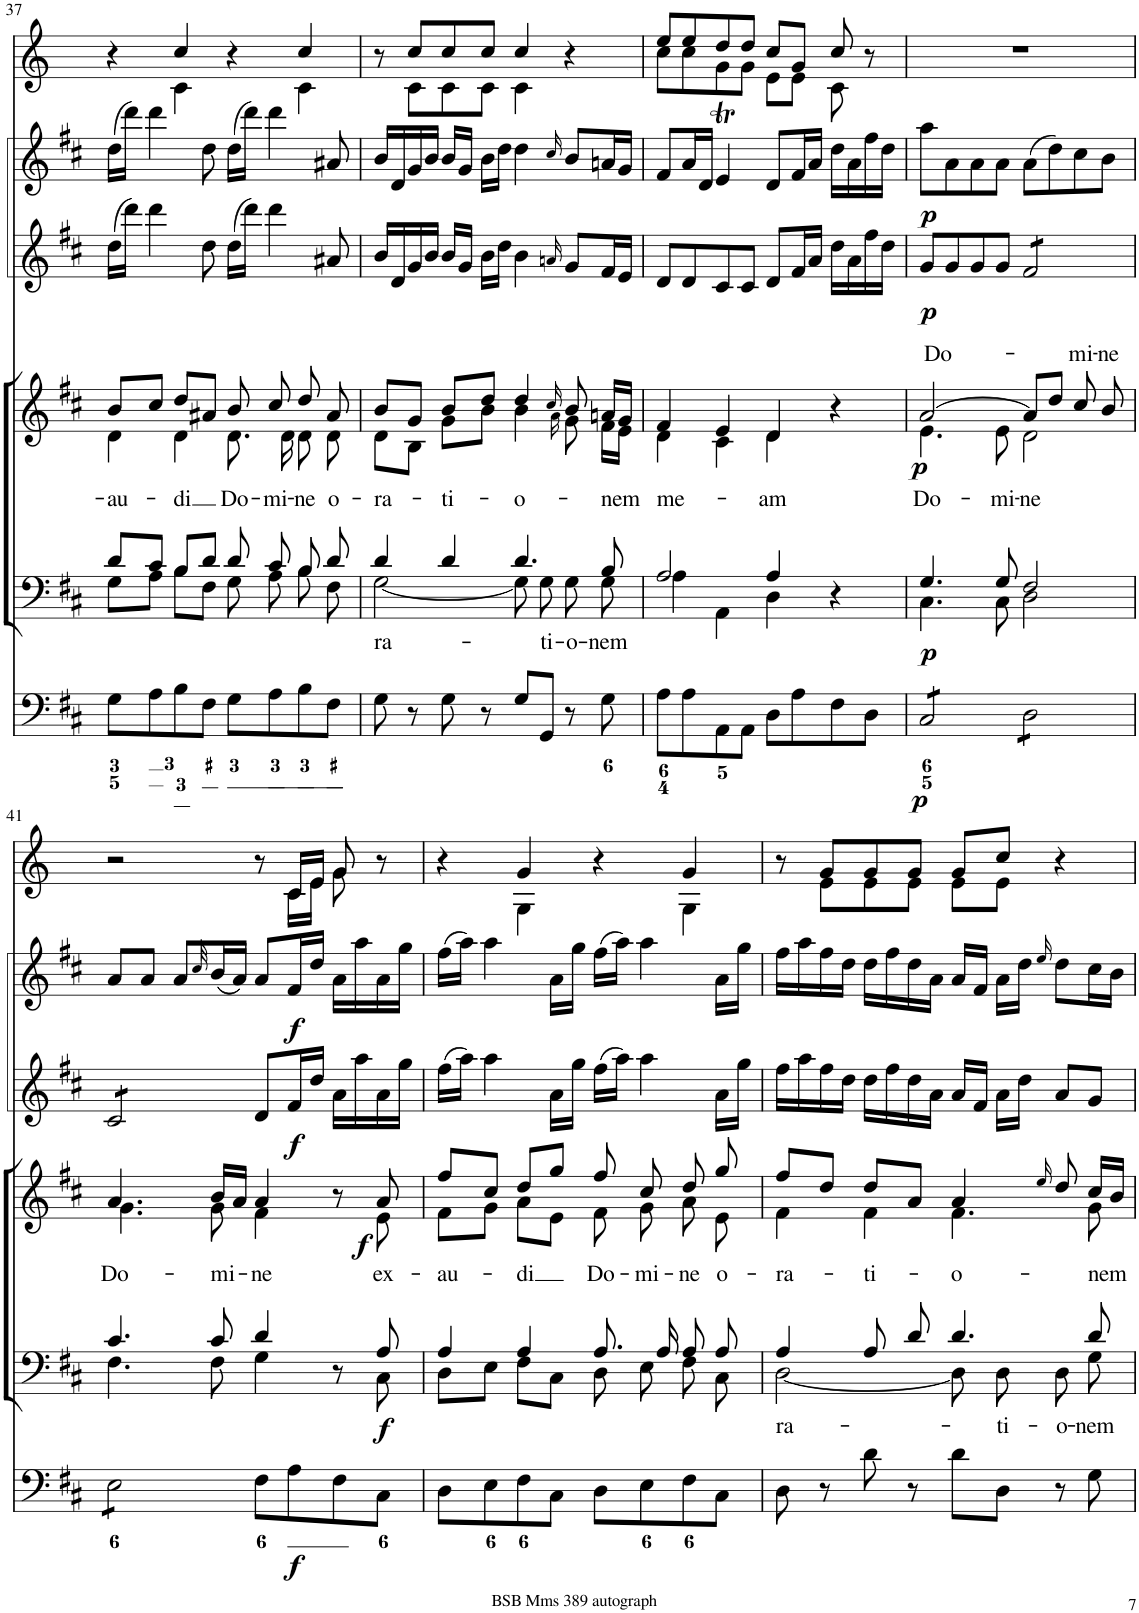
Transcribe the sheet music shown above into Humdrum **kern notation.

**kern	**dynam	**kern	**text	**dynam	**kern	**text	**dynam	**kern	**dynam	**kern	**dynam	**kern
*part6	*part6	*part5	*part5	*part5	*part4	*part4	*part4	*part3	*part3	*part2	*part2	*part1
*staff6	*staff6	*staff5	*staff5	*staff5	*staff4	*staff4	*staff4	*staff3	*staff3	*staff2	*staff2	*staff1
*I"Organ	*	*I"Voice	*	*	*I"Voice	*	*	*I"Violin	*	*I"Violini	*	*I"Clarini in D
*	*	*	*	*	*	*	*	*I'Vln	*	*I'Vln	*	*
!!LO:PB:g=z
*clefF4	*	*clefF4	*	*	*clefG2	*	*	*clefG2	*	*clefG2	*	*clefG2
*	*	*	*	*	*	*	*	*	*	*	*	*Trd-1c-2
*k[f#c#]	*	*k[f#c#]	*	*	*k[f#c#]	*	*	*k[f#c#]	*	*k[f#c#]	*	*k[]
*M4/4	*	*M4/4	*	*	*M4/4	*	*	*M4/4	*	*M4/4	*	*M4/4
*met(c)	*	*met(c)	*	*	*met(c)	*	*	*met(c)	*	*met(c)	*	*met(c)
=37	=37	=37	=37	=37	=37	=37	=37	=37	=37	=37	=37	=37
*	*	*^	*	*	*	*	*	*	*	*	*	*
!	!	!	!	!	!	!	!LO:LY:b	!	!	!	!	!	!
*	*	*	*	*	*	*^	*	*	*	*	*	*	*^
8G\L	.	8d/L	8G\L	.	.	8b/L	4d\	-au-	.	(16dd\LL	.	(16dd\LL	.	4r	4ryy
.	.	.	.	.	.	.	.	.	.	16ddd\JJ)	.	16ddd\JJ)	.	.	.
8A\	.	8c#/J	8A\J	.	.	8cc#/J	.	.	.	4ddd\	.	4ddd\	.	.	.
!	!	!	!	!	!	!	!	!LO:LY:b	!	!	!	!	!	!	!
8B\	.	8B/L	8B\L	.	.	8dd/L	4d\	-di	.	.	.	.	.	4cc/	4c\
8F#\J	.	8d/J	8F#\J	.	.	8a#X/J	.	.	.	8dd\	.	8dd\	.	.	.
!	!	!	!	!	!	!	!	!LO:LY:b	!	!	!	!	!	!	!
8G\L	.	8d/	8G\	.	.	8b/	8.d\	Do-	.	(16dd\LL	.	(16dd\LL	.	4r	4ryy
.	.	.	.	.	.	.	.	.	.	16ddd\JJ)	.	16ddd\JJ)	.	.	.
!	!	!	!	!	!	!	!	!LO:LY:b	!	!	!	!	!	!	!
8A\	.	8c#/	8A\	.	.	8cc#/	.	-mi-	.	4ddd\	.	4ddd\	.	.	.
.	.	.	.	.	.	.	16d\	.	.	.	.	.	.	.	.
!	!	!	!	!	!	!	!	!LO:LY:b	!	!	!	!	!	!	!
8B\	.	8B/	8B\	.	.	8dd/	8d\	-ne	.	.	.	.	.	4cc/	4c\
!	!	!	!	!	!	!	!	!LO:LY:b	!	!	!	!	!	!	!
8F#\J	.	8d/	8F#\	.	.	8a#/	8d\	o-	.	8a#X/	.	8a#X/	.	.	.
=38	=38	=38	=38	=38	=38	=38	=38	=38	=38	=38	=38	=38	=38	=38	=38
!	!	!	!	!LO:LY:b	!	!	!	!LO:LY:b	!	!	!	!	!	!	!
8G\	.	4d/	[2G\	ra-	.	8b/L	8d\L	-ra-	.	16b/LL	.	16b/LL	.	8r	8ryy
.	.	.	.	.	.	.	.	.	.	16d/	.	16d/	.	.	.
8r	.	.	.	.	.	8g/J	8B\J	.	.	16g/	.	16g/	.	8cc/L	8c\L
.	.	.	.	.	.	.	.	.	.	16b/JJ	.	16b/JJ	.	.	.
!	!	!	!	!	!	!	!	!LO:LY:b	!	!	!	!	!	!	!
8G\	.	4d/	.	.	.	8b/L	8g\L	-ti-	.	16b/LL	.	16b/LL	.	8cc/	8c\
.	.	.	.	.	.	.	.	.	.	16g/JJ	.	16g/JJ	.	.	.
8r	.	.	.	.	.	8dd/J	8b\J	.	.	16b\LL	.	16b\LL	.	8cc/J	8c\J
.	.	.	.	.	.	.	.	.	.	16dd\JJ	.	16dd\JJ	.	.	.
!	!	!	!	!	!	!	!	!LO:LY:b	!	!	!	!	!	!	!
8G/L	.	4.d/	8G\]	.	.	4dd/	4b\	-o-	.	4b\	.	4dd\	.	4cc/	4c\
!	!	!	!	!LO:LY:b	!	!	!	!	!	!	!	!	!	!	!
8GG/J	.	.	8G\	-ti-	.	.	.	.	.	.	.	.	.	.	.
.	.	.	.	.	.	16qcc#/	16qa\	.	.	16qan/	.	16qcc#/	.	.	.
!	!	!	!	!LO:LY:b	!	!	!	!	!	!	!	!	!	!	!
8r	.	.	8G\	-o-	.	8b/	8g\	.	.	8g/L	.	8b/L	.	4r	4ryy
!	!	!	!	!LO:LY:b	!	!	!	!LO:LY:b	!	!	!	!	!	!	!
8G\	.	8B/	8G\	-nem	.	16an/LL	16f#\LL	-nem	.	16f#/L	.	16an/L	.	.	.
.	.	.	.	.	.	16g/JJ	16e\JJ	.	.	16e/JJ	.	16g/JJ	.	.	.
=39	=39	=39	=39	=39	=39	=39	=39	=39	=39	=39	=39	=39	=39	=39	=39
!	!	!	!	!	!	!	!	!LO:LY:b	!	!	!	!	!	!	!
8A\L	.	2A/	4A\	.	.	4f#/	4d\	me-	.	8d/L	.	8f#/L	.	8ee/L	8cc\L
8A\	.	.	.	.	.	.	.	.	.	8d/	.	16a/L	.	8ee/	8cc\
.	.	.	.	.	.	.	.	.	.	.	.	16d/JJ	.	.	.
8AA\	.	.	4AA\	.	.	4e/	4c#\	.	.	8c#/	.	4eT/	.	8dd/	8g\
8AA\J	.	.	.	.	.	.	.	.	.	8c#/J	.	.	.	8dd/J	8g\J
!	!	!	!	!	!	!	!	!LO:LY:b	!	!	!	!	!	!	!
8D\L	.	4A/	4D\	.	.	4d/	4d\	-am	.	8d/L	.	8d/L	.	8cc/L	8e\L
8A\	.	.	.	.	.	.	.	.	.	16f#/L	.	16f#/L	.	8g/J	8e\J
.	.	.	.	.	.	.	.	.	.	16a/JJ	.	16a/JJ	.	.	.
8F#\	.	4r	4ryy	.	.	4r	4ryy	.	.	16dd\LL	.	16dd\LL	.	8cc/	8c\
.	.	.	.	.	.	.	.	.	.	16a\	.	16a\	.	.	.
8D\J	.	.	.	.	.	.	.	.	.	16ff#\	.	16ff#\	.	8r	8ryy
.	.	.	.	.	.	.	.	.	.	16dd\JJ	.	16dd\JJ	.	.	.
*	*	*	*	*	*	*	*	*	*	*	*	*	*	*v	*v
=40	=40	=40	=40	=40	=40	=40	=40	=40	=40	=40	=40	=40	=40	=40
!	!	!	!	!	!	!	!	!LO:LY:a	!	!	!	!	!	!
!	!LO:DY:b	!	!	!	!LO:DY:b	!	!	!LO:LY:b	!LO:DY:b	!	!LO:DY:b	!	!LO:DY:b	!
*tremolo	*	*	*	*	*	*	*	*	*	*	*	*	*	*
8C#/L	p	4.G/	4.C#\	.	p	[2a/	4.e\	Do-	p	8g/L	p	8aa\L	p	1r
8C#/	.	.	.	.	.	.	.	.	.	8g/	.	8a\	.	.
8C#/	.	.	.	.	.	.	.	.	.	8g/	.	8a\	.	.
!	!	!	!	!	!	!	!	!LO:LY:b	!	!	!	!	!	!
8C#/J	.	8G/	8C#\	.	.	.	8e\	-mi-	.	8g/J	.	8a\J	.	.
!	!	!	!	!	!	!	!	!LO:LY:b	!	!	!	!	!	!
*	*	*	*	*	*	*	*	*	*	*tremolo	*	*	*	*
8D\L	.	2F#/	2D\	.	.	8a/L]	2d\	-ne	.	8f#/L	.	(8a\L	.	.
8D\	.	.	.	.	.	8dd/J	.	.	.	8f#/	.	8dd\)	.	.
!	!	!	!	!	!	!	!	!LO:LY:a	!	!	!	!	!	!
8D\	.	.	.	.	.	8cc#/	.	-mi-	.	8f#/	.	8cc#\	.	.
!	!	!	!	!	!	!	!	!LO:LY:a	!	!	!	!	!	!
8D\J	.	.	.	.	.	8b/	.	-ne	.	8f#/J	.	8b\J	.	.
!!LO:LB:g=z
=41	=41	=41	=41	=41	=41	=41	=41	=41	=41	=41	=41	=41	=41	=41
!	!	!	!	!	!	!	!	!LO:LY:b	!	!	!	!	!	!
*	*	*	*	*	*	*	*	*	*	*	*	*	*	*^
8E\L	.	4.c#/	4.F#\	.	.	4.a/	4.g\	Do-	.	8c#/L	.	8a/L	.	2r	8ryy
*	*	*	*	*	*	*	*	*	*	*	*	*	*	*v	*v
8E\	.	.	.	.	.	.	.	.	.	8c#/	.	8a/J	.	.
8E\	.	.	.	.	.	.	.	.	.	8c#/	.	8a/L	.	.
.	.	.	.	.	.	.	.	.	.	.	.	32qcc#/	.	.
!	!	!	!	!	!	!	!	!LO:LY:b	!	!	!	!	!	!
8E\J	.	8c#/	8F#\	.	.	16b/LL	8g\	-mi-	.	8c#/J	.	(16b/L	.	.
*	*	*	*	*	*	*	*	*	*	*Xtremolo	*	*	*	*
*Xtremolo	*	*	*	*	*	*	*	*	*	*	*	*	*	*
.	.	.	.	.	.	16a/JJ	.	.	.	.	.	16a/JJ)	.	.
!	!	!	!	!	!	!	!	!LO:LY:b	!	!	!	!	!	!
8F#\L	.	4d/	4G\	.	.	4a/	4f#\	-ne	.	8d/L	.	8a/L	.	8r
*	*	*	*	*	*	*	*	*	*	*	*	*	*	*^
!	!LO:DY:b	!	!	!	!	!	!	!	!	!	!LO:DY:b	!	!LO:DY:b	!	!
8A\	f	.	.	.	.	.	.	.	.	16f#/L	f	16f#/L	f	16c/LL	16c\LL
.	.	.	.	.	.	.	.	.	.	16dd/JJ	.	16dd/JJ	.	16e/JJ	16e\JJ
8F#\	.	8r	8ryy	.	.	8r	8ryy	.	.	16a\LL	.	16a\LL	.	8g/	8g\
.	.	.	.	.	.	.	.	.	.	16aa\	.	16aa\	.	.	.
!	!	!	!	!	!LO:DY:b	!	!	!LO:LY:b	!LO:DY:b	!	!	!	!	!	!
8C#\J	.	8A/	8C#\	.	f	8a/	8e\	ex-	f	16a\	.	16a\	.	8r	8ryy
.	.	.	.	.	.	.	.	.	.	16gg\JJ	.	16gg\JJ	.	.	.
=42	=42	=42	=42	=42	=42	=42	=42	=42	=42	=42	=42	=42	=42	=42	=42
!	!	!	!	!	!	!	!	!LO:LY:b	!	!	!	!	!	!	!
8D\L	.	4A/	8D\L	.	.	8ff#/L	8f#\L	-au-	.	(16ff#\LL	.	(16ff#\LL	.	4r	4ryy
.	.	.	.	.	.	.	.	.	.	16aa\JJ)	.	16aa\JJ)	.	.	.
8E\	.	.	8E\J	.	.	8cc#/J	8g\J	.	.	4aa\	.	4aa\	.	.	.
!	!	!	!	!	!	!	!	!LO:LY:b	!	!	!	!	!	!	!
8F#\	.	4A/	8F#\L	.	.	8dd/L	8a\L	-di	.	.	.	.	.	4g/	4G\
8C#\J	.	.	8C#\J	.	.	8gg/J	8e\J	.	.	16a\LL	.	16a\LL	.	.	.
.	.	.	.	.	.	.	.	.	.	16gg\JJ	.	16gg\JJ	.	.	.
!	!	!	!	!	!	!	!	!LO:LY:b	!	!	!	!	!	!	!
8D\L	.	8.A/	8D\	.	.	8ff#/	8f#\	Do-	.	(16ff#\LL	.	(16ff#\LL	.	4r	4ryy
.	.	.	.	.	.	.	.	.	.	16aa\JJ)	.	16aa\JJ)	.	.	.
!	!	!	!	!	!	!	!	!LO:LY:b	!	!	!	!	!	!	!
8E\	.	.	8E\	.	.	8cc#/	8g\	-mi-	.	4aa\	.	4aa\	.	.	.
.	.	16A/	.	.	.	.	.	.	.	.	.	.	.	.	.
!	!	!	!	!	!	!	!	!LO:LY:b	!	!	!	!	!	!	!
8F#\	.	8A/	8F#\	.	.	8dd/	8a\	-ne	.	.	.	.	.	4g/	4G\
!	!	!	!	!	!	!	!	!LO:LY:b	!	!	!	!	!	!	!
8C#\J	.	8A/	8C#\	.	.	8gg/	8e\	o-	.	16a\LL	.	16a\LL	.	.	.
.	.	.	.	.	.	.	.	.	.	16gg\JJ	.	16gg\JJ	.	.	.
=43	=43	=43	=43	=43	=43	=43	=43	=43	=43	=43	=43	=43	=43	=43	=43
!	!	!	!	!LO:LY:b	!	!	!	!LO:LY:b	!	!	!	!	!	!	!
8D\	.	4A/	[2D\	ra-	.	8ff#/L	4f#\	-ra-	.	16ff#\LL	.	16ff#\LL	.	8r	8ryy
.	.	.	.	.	.	.	.	.	.	16aa\	.	16aa\	.	.	.
8r	.	.	.	.	.	8dd/J	.	.	.	16ff#\	.	16ff#\	.	8g/L	8e\L
.	.	.	.	.	.	.	.	.	.	16dd\JJ	.	16dd\JJ	.	.	.
!	!	!	!	!	!	!	!	!LO:LY:b	!	!	!	!	!	!	!
8d\	.	8A/	.	.	.	8dd/L	4f#\	-ti-	.	16dd\LL	.	16dd\LL	.	8g/	8e\
.	.	.	.	.	.	.	.	.	.	16ff#\	.	16ff#\	.	.	.
8r	.	8d/	.	.	.	8a/J	.	.	.	16dd\	.	16dd\	.	8g/J	8e\J
.	.	.	.	.	.	.	.	.	.	16a\JJ	.	16a\JJ	.	.	.
!	!	!	!	!	!	!	!	!LO:LY:b	!	!	!	!	!	!	!
8d\L	.	4.d/	8D\]	.	.	4a/	4.f#\	-o-	.	16a/LL	.	16a/LL	.	8g/L	8e\L
.	.	.	.	.	.	.	.	.	.	16f#/JJ	.	16f#/JJ	.	.	.
!	!	!	!	!LO:LY:b	!	!	!	!	!	!	!	!	!	!	!
8D\J	.	.	8D\	-ti-	.	.	.	.	.	16a\LL	.	16a\LL	.	8cc/J	8e\J
.	.	.	.	.	.	.	.	.	.	16dd\JJ	.	16dd\JJ	.	.	.
.	.	.	.	.	.	16qee/	.	.	.	.	.	16qee/	.	.	.
!	!	!	!	!LO:LY:b	!	!	!	!	!	!	!	!	!	!	!
8r	.	.	8D\	-o-	.	8dd/	.	.	.	8a/L	.	8dd\L	.	4r	4ryy
!	!	!	!	!LO:LY:b	!	!	!	!LO:LY:b	!	!	!	!	!	!	!
8G\	.	8d/	8G\	-nem	.	16cc#/LL	8g\	-nem	.	8g/J	.	16cc#\L	.	.	.
.	.	.	.	.	.	16b/JJ	.	.	.	.	.	16b\JJ	.	.	.
*	*	*v	*v	*	*	*	*	*	*	*	*	*	*	*v	*v
*	*	*	*	*	*v	*v	*	*	*	*	*	*	*
=	=	=	=	=	=	=	=	=	=	=	=	=
*-	*-	*-	*-	*-	*-	*-	*-	*-	*-	*-	*-	*-
